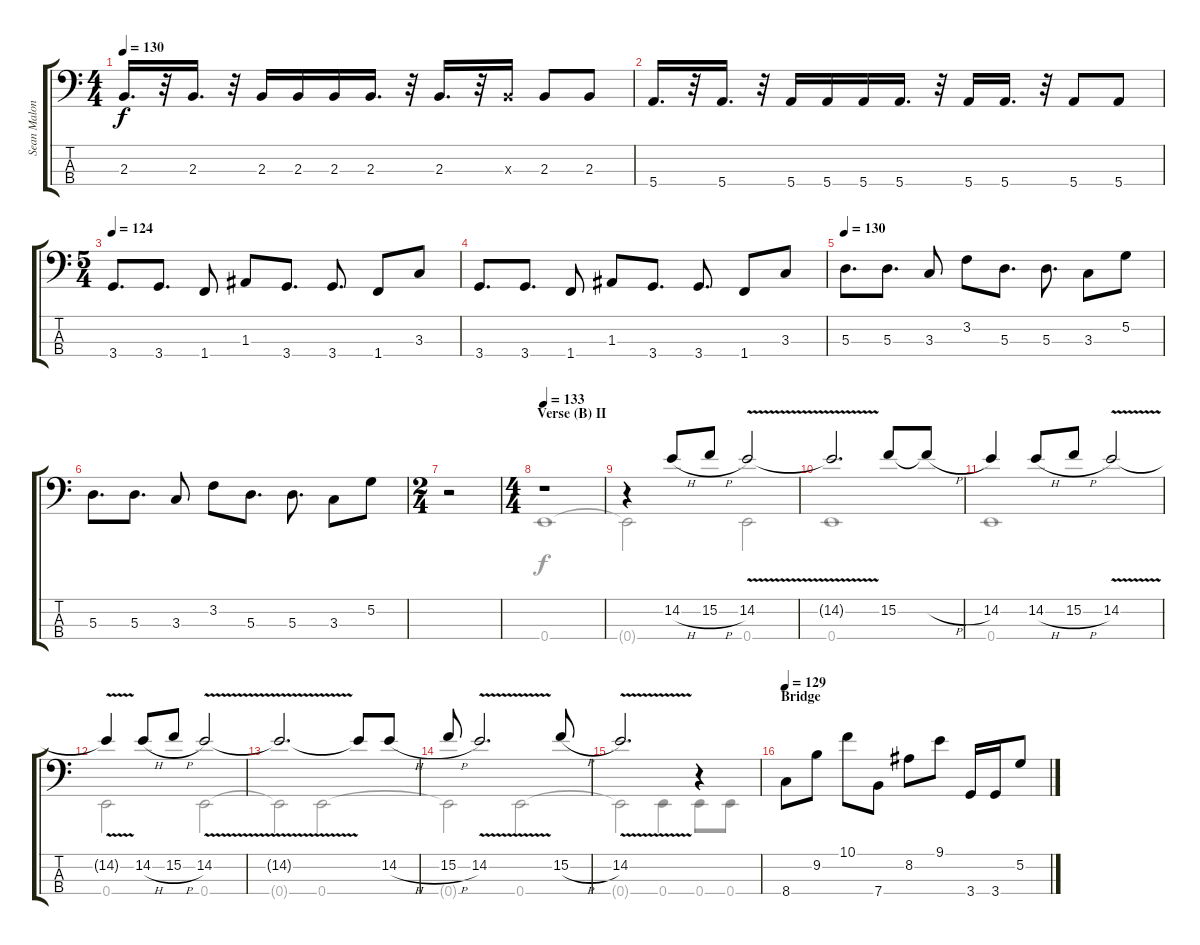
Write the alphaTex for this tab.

\track ("Sean Malone (fretless bass)" "Sean Malon") {instrument fretlessbass}
\staff {score tabs}
\tuning (G2 D2 A1 E1) {hide}
\voice
\ts (4 4)
\tempo 130
\clef f4
\ks c
2.3.16{d dy f} r.32 2.3.16{d} r.32 2.3.16 2.3.16 2.3.16 2.3.16{d} r.32 2.3.16{d} r.32 2.3{x}.16 2.3.8 2.3.8 |
5.4.16{d} r.32 5.4.16{d} r.32 5.4.16 5.4.16 5.4.16 5.4.16{d} r.32 5.4.16 5.4.16{d} r.32 5.4.8 5.4.8 |
\ts (5 4)
\tempo 124
3.4.8{d} 3.4.8{d} 1.4.8 1.3.8 3.4.8{d} 3.4.8{d} 1.4.8 3.3.8 |
3.4.8{d} 3.4.8{d} 1.4.8 1.3.8 3.4.8{d} 3.4.8{d} 1.4.8 3.3.8 |
\tempo 130
5.3.8{d} 5.3.8{d} 3.3.8 3.2.8 5.3.8{d} 5.3.8{d} 3.3.8 5.2.8 |
5.3.8{d} 5.3.8{d} 3.3.8 3.2.8 5.3.8{d} 5.3.8{d} 3.3.8 5.2.8 |
\ts (2 4)
r.2 |
\ts (4 4)
\section ("" "Verse (B) II")
\tempo 133
r.1 |
r.4 14.2{h}.8 15.2{h}.8 14.2{v}.2 |
14.2{t}.2{d} 15.2.8 15.2{h t}.8 |
14.2.4 14.2{h}.8 15.2{h}.8 14.2{v}.2 |
14.2{t}.4 14.2{h}.8 15.2{h}.8 14.2{v}.2 |
14.2{t}.2{d} 14.2{t}.8 14.2{h}.8 |
15.2{h}.8 14.2{v}.2{d} 15.2{h}.8 |
14.2{v}.2{d} r.4 |
\section ("" "Bridge")
\tempo 129
8.4.8 9.2.8 10.1.8 7.4.8 8.2.8 9.1.8 3.4.16 3.4.16 5.2.8
\voice
\clef f4
\ottava regular
\simile none
\ks c
|
|
|
|
|
|
|
0.4.1 |
0.4{t}.2 0.4.2 |
0.4.1 |
0.4.1 |
0.4.2 0.4.2 |
0.4{t}.2 0.4.2 |
0.4{t}.2 0.4.2 |
0.4{t}.2 0.4.4 0.4.8 0.4.8 |
